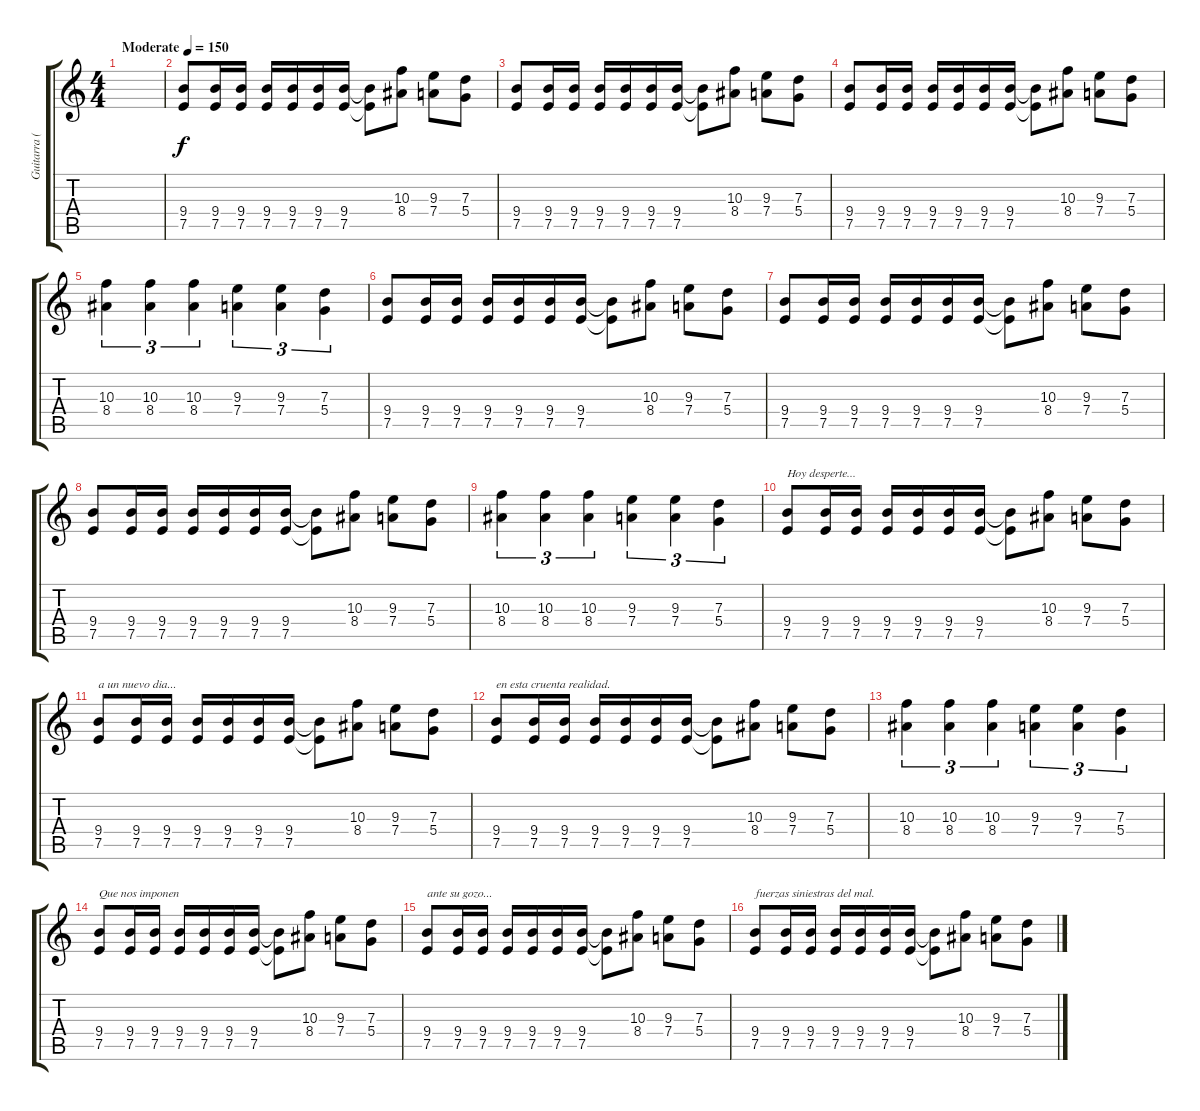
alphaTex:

\track ("Guitarra (base)" "Guitarra (") {instrument overdrivenguitar}
\staff {score tabs}
\tuning (E4 B3 G3 D3 A2 E2) {hide}
\ts (4 4)
\tempo (150 "Moderate")
\clef g2
\ks c
|
(9.4 7.5).8 (9.4 7.5).16 (9.4 7.5).16 (9.4 7.5).16 (9.4 7.5).16 (9.4 7.5).16 (9.4 7.5).16 (9.4{t} 7.5{t}).8 (10.3 8.4).8 (9.3 7.4).8 (7.3 5.4).8 |
(9.4 7.5).8 (9.4 7.5).16 (9.4 7.5).16 (9.4 7.5).16 (9.4 7.5).16 (9.4 7.5).16 (9.4 7.5).16 (9.4{t} 7.5{t}).8 (10.3 8.4).8 (9.3 7.4).8 (7.3 5.4).8 |
(9.4 7.5).8 (9.4 7.5).16 (9.4 7.5).16 (9.4 7.5).16 (9.4 7.5).16 (9.4 7.5).16 (9.4 7.5).16 (9.4{t} 7.5{t}).8 (10.3 8.4).8 (9.3 7.4).8 (7.3 5.4).8 |
(10.3 8.4).4{tu (3 2)} (10.3 8.4).4{tu (3 2)} (10.3 8.4).4{tu (3 2)} (9.3 7.4).4{tu (3 2)} (9.3 7.4).4{tu (3 2)} (7.3 5.4).4{tu (3 2)} |
(9.4 7.5).8 (9.4 7.5).16 (9.4 7.5).16 (9.4 7.5).16 (9.4 7.5).16 (9.4 7.5).16 (9.4 7.5).16 (9.4{t} 7.5{t}).8 (10.3 8.4).8 (9.3 7.4).8 (7.3 5.4).8 |
(9.4 7.5).8 (9.4 7.5).16 (9.4 7.5).16 (9.4 7.5).16 (9.4 7.5).16 (9.4 7.5).16 (9.4 7.5).16 (9.4{t} 7.5{t}).8 (10.3 8.4).8 (9.3 7.4).8 (7.3 5.4).8 |
(9.4 7.5).8 (9.4 7.5).16 (9.4 7.5).16 (9.4 7.5).16 (9.4 7.5).16 (9.4 7.5).16 (9.4 7.5).16 (9.4{t} 7.5{t}).8 (10.3 8.4).8 (9.3 7.4).8 (7.3 5.4).8 |
(10.3 8.4).4{tu (3 2)} (10.3 8.4).4{tu (3 2)} (10.3 8.4).4{tu (3 2)} (9.3 7.4).4{tu (3 2)} (9.3 7.4).4{tu (3 2)} (7.3 5.4).4{tu (3 2)} |
(9.4 7.5).8{txt "Hoy desperte..."} (9.4 7.5).16 (9.4 7.5).16 (9.4 7.5).16 (9.4 7.5).16 (9.4 7.5).16 (9.4 7.5).16 (9.4{t} 7.5{t}).8 (10.3 8.4).8 (9.3 7.4).8 (7.3 5.4).8 |
(9.4 7.5).8{txt "a un nuevo dia..."} (9.4 7.5).16 (9.4 7.5).16 (9.4 7.5).16 (9.4 7.5).16 (9.4 7.5).16 (9.4 7.5).16 (9.4{t} 7.5{t}).8 (10.3 8.4).8 (9.3 7.4).8 (7.3 5.4).8 |
(9.4 7.5).8{txt "en esta cruenta realidad."} (9.4 7.5).16 (9.4 7.5).16 (9.4 7.5).16 (9.4 7.5).16 (9.4 7.5).16 (9.4 7.5).16 (9.4{t} 7.5{t}).8 (10.3 8.4).8 (9.3 7.4).8 (7.3 5.4).8 |
(10.3 8.4).4{tu (3 2)} (10.3 8.4).4{tu (3 2)} (10.3 8.4).4{tu (3 2)} (9.3 7.4).4{tu (3 2)} (9.3 7.4).4{tu (3 2)} (7.3 5.4).4{tu (3 2)} |
(9.4 7.5).8{txt "Que nos imponen"} (9.4 7.5).16 (9.4 7.5).16 (9.4 7.5).16 (9.4 7.5).16 (9.4 7.5).16 (9.4 7.5).16 (9.4{t} 7.5{t}).8 (10.3 8.4).8 (9.3 7.4).8 (7.3 5.4).8 |
(9.4 7.5).8{txt "ante su gozo..."} (9.4 7.5).16 (9.4 7.5).16 (9.4 7.5).16 (9.4 7.5).16 (9.4 7.5).16 (9.4 7.5).16 (9.4{t} 7.5{t}).8 (10.3 8.4).8 (9.3 7.4).8 (7.3 5.4).8 |
(9.4 7.5).8{txt "fuerzas siniestras del mal."} (9.4 7.5).16 (9.4 7.5).16 (9.4 7.5).16 (9.4 7.5).16 (9.4 7.5).16 (9.4 7.5).16 (9.4{t} 7.5{t}).8 (10.3 8.4).8 (9.3 7.4).8 (7.3 5.4).8
